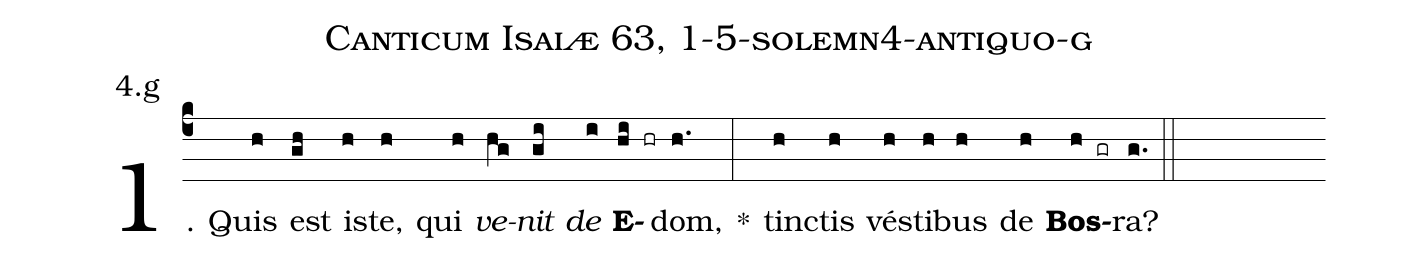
name: Canticum Isaiæ 63, 1-5-solemn4-antiquo-g;
annotation: 4.g;
%%
(c4)1. Quis(h) est(gh) is(h)te,(h) qui(h) <i>ve</i>(hg)<i>nit</i>(gi) <i>de</i>(i) <b>E</b>(hi hr)dom,(h.) *(:) tinc(h)tis(h) vés(h)ti(h)bus(h) de(h) <b>Bos</b>(h gr)ra?(g.) (::)
